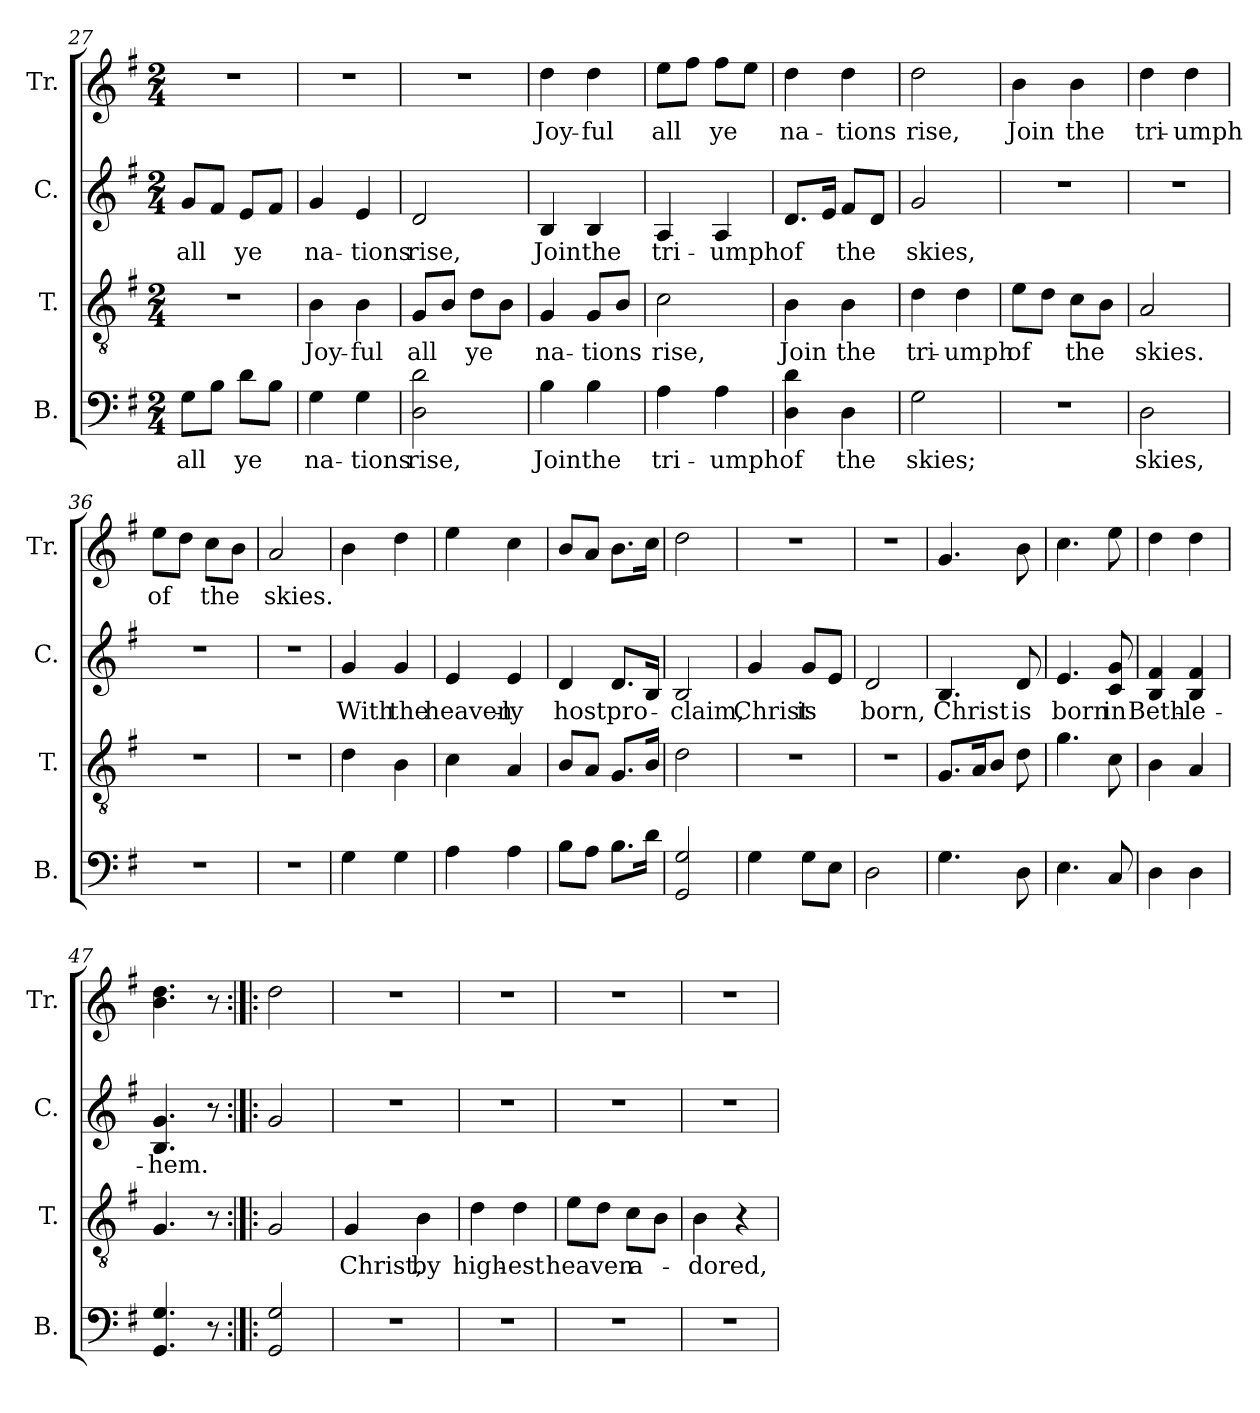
**kern	**text	**kern	**text	**kern	**text	**kern	**text
*part4	*part4	*part3	*part3	*part2	*part2	*part1	*part1
*staff4	*staff4	*staff3	*staff3	*staff2	*staff2	*staff1	*staff1
*I"B.	*	*I"T.	*	*I"C.	*	*I"Tr.	*
*I'B.	*	*I'T.	*	*I'C.	*	*I'Tr.	*
*clefF4	*	*clefGv2	*	*clefG2	*	*clefG2	*
*k[f#]	*	*k[f#]	*	*k[f#]	*	*k[f#]	*
*M2/4	*	*M2/4	*	*M2/4	*	*M2/4	*
=27	=27	=27	=27	=27	=27	=27	=27
!	!LO:LY:b	!	!	!	!LO:LY:b	!	!
8G!\L	all	2r	.	8g!/L	all	2r	.
8B!\J	.	.	.	8f#!/J	.	.	.
!	!LO:LY:b	!	!	!	!LO:LY:b	!	!
8d!\L	ye	.	.	8e!/L	ye	.	.
8B!\J	.	.	.	8f#!/J	.	.	.
=28	=28	=28	=28	=28	=28	=28	=28
!	!LO:LY:b	!	!LO:LY:b	!	!LO:LY:b	!	!
4G!\	na-	4B!\	Joy-	4g!/	na-	2r	.
!	!LO:LY:b	!	!LO:LY:b	!	!LO:LY:b	!	!
4G!\	-tions	4B!\	-ful	4e!/	-tions	.	.
=29	=29	=29	=29	=29	=29	=29	=29
!	!LO:LY:b	!	!LO:LY:b	!	!LO:LY:b	!	!
2D!\ 2d!\	rise,	8G!/L	all	2d!/	rise,	2r	.
.	.	8B!/J	.	.	.	.	.
!	!	!	!LO:LY:b	!	!	!	!
.	.	8d!\L	ye	.	.	.	.
.	.	8B!\J	.	.	.	.	.
=30	=30	=30	=30	=30	=30	=30	=30
!	!LO:LY:b	!	!LO:LY:b	!	!LO:LY:b	!	!LO:LY:b
4B!\	Join	4G!/	na-	4B!/	Join	4dd!\	Joy-
!	!LO:LY:b	!	!LO:LY:b	!	!LO:LY:b	!	!LO:LY:b
4B!\	the	8G!/L	-tions	4B!/	the	4dd!\	-ful
.	.	8B!/J	.	.	.	.	.
=31	=31	=31	=31	=31	=31	=31	=31
!	!LO:LY:b	!	!LO:LY:b	!	!LO:LY:b	!	!LO:LY:b
4A!\	tri-	2c!\	rise,	4A!/	tri-	8ee!\L	all
.	.	.	.	.	.	8ff#!\J	.
!	!LO:LY:b	!	!	!	!LO:LY:b	!	!LO:LY:b
4A!\	-umph	.	.	4A!/	-umph	8ff#!\L	ye
.	.	.	.	.	.	8ee!\J	.
=32	=32	=32	=32	=32	=32	=32	=32
!	!LO:LY:b	!	!LO:LY:b	!	!LO:LY:b	!	!LO:LY:b
4D!\ 4d!\	of	4B!\	Join	8.d!/L	of	4dd!\	na-
.	.	.	.	16e!/Jk	.	.	.
!	!LO:LY:b	!	!LO:LY:b	!	!LO:LY:b	!	!LO:LY:b
4D!\	the	4B!\	the	8f#!/L	the	4dd!\	-tions
.	.	.	.	8d!/J	.	.	.
=33	=33	=33	=33	=33	=33	=33	=33
!	!LO:LY:b	!	!LO:LY:b	!	!LO:LY:b	!	!LO:LY:b
2G!\	skies;	4d!\	tri-	2g!/	skies,	2dd!\	rise,
!	!	!	!LO:LY:b	!	!	!	!
.	.	4d!\	-umph	.	.	.	.
!!LO:PB:g=z
=34	=34	=34	=34	=34	=34	=34	=34
!	!	!	!LO:LY:b	!	!	!	!LO:LY:b
2r	.	8e!\L	of	2r	.	4b!\	Join
.	.	8d!\J	.	.	.	.	.
!	!	!	!LO:LY:b	!	!	!	!LO:LY:b
.	.	8c!\L	the	.	.	4b!\	the
.	.	8B!\J	.	.	.	.	.
=35	=35	=35	=35	=35	=35	=35	=35
!	!LO:LY:b	!	!LO:LY:b	!	!	!	!LO:LY:b
2D!\	skies,	2A!/	skies.	2r	.	4dd!\	tri-
!	!	!	!	!	!	!	!LO:LY:b
.	.	.	.	.	.	4dd!\	-umph
=36	=36	=36	=36	=36	=36	=36	=36
!	!	!	!	!	!	!	!LO:LY:b
2r	.	2r	.	2r	.	8ee!\L	of
.	.	.	.	.	.	8dd!\J	.
!	!	!	!	!	!	!	!LO:LY:b
.	.	.	.	.	.	8cc!\L	the
.	.	.	.	.	.	8b!\J	.
=37	=37	=37	=37	=37	=37	=37	=37
!	!	!	!	!	!	!	!LO:LY:b
2r	.	2r	.	2r	.	2a!/	skies.
=38	=38	=38	=38	=38	=38	=38	=38
!	!	!	!	!	!LO:LY:b	!	!
4G!\	.	4d!\	.	4g!/	With	4b!\	.
!	!	!	!	!	!LO:LY:b	!	!
4G!\	.	4B!\	.	4g!/	the	4dd!\	.
=39	=39	=39	=39	=39	=39	=39	=39
!	!	!	!	!	!LO:LY:b	!	!
4A!\	.	4c!\	.	4e!/	heaven-	4ee!\	.
!	!	!	!	!	!LO:LY:b	!	!
4A!\	.	4A!/	.	4e!/	-ly	4cc!\	.
=40	=40	=40	=40	=40	=40	=40	=40
!	!	!	!	!	!LO:LY:b	!	!
8B!\L	.	8B!/L	.	4d!/	host	8b!/L	.
8A!\J	.	8A!/J	.	.	.	8a!/J	.
!	!	!	!	!	!LO:LY:b	!	!
8.B!\L	.	8.G!/L	.	8.d!/L	pro-	8.b!\L	.
16d!\Jk	.	16B!/Jk	.	16B!/Jk	.	16cc!\Jk	.
=41	=41	=41	=41	=41	=41	=41	=41
!	!	!	!	!	!LO:LY:b	!	!
2GG!/ 2G!/	.	2d!\	.	2B!/	-claim,	2dd!\	.
=42	=42	=42	=42	=42	=42	=42	=42
!	!	!	!	!	!LO:LY:b	!	!
4G!\	.	2r	.	4g!/	Christ	2r	.
!	!	!	!	!	!LO:LY:b	!	!
8G!\L	.	.	.	8g!/L	is	.	.
8E!\J	.	.	.	8e!/J	.	.	.
=43	=43	=43	=43	=43	=43	=43	=43
!	!	!	!	!	!LO:LY:b	!	!
2D!\	.	2r	.	2d!/	born,	2r	.
=44	=44	=44	=44	=44	=44	=44	=44
!	!	!	!	!	!LO:LY:b	!	!
4.G!\	.	8.G!/L	.	4.B!/	Christ	4.g!/	.
.	.	16A!/K	.	.	.	.	.
.	.	8B!/J	.	.	.	.	.
!	!	!	!	!	!LO:LY:b	!	!
8D!\	.	8d!\	.	8d!/	is	8b!\	.
=45	=45	=45	=45	=45	=45	=45	=45
!	!	!	!	!	!LO:LY:b	!	!
4.E!\	.	4.g!\	.	4.e!/	born	4.cc!\	.
!	!	!	!	!	!LO:LY:b	!	!
8C!/	.	8c!\	.	8c!/ 8g!/	in	8ee!\	.
=46	=46	=46	=46	=46	=46	=46	=46
!	!	!	!	!	!LO:LY:b	!	!
4D!\	.	4B!\	.	4B!/ 4f#!/	Beth-	4dd!\	.
!	!	!	!	!	!LO:LY:b	!	!
4D!\	.	4A!/	.	4B!/ 4f#!/	-le-	4dd!\	.
=47	=47	=47	=47	=47	=47	=47	=47
!	!	!	!	!	!LO:LY:b	!	!
4.GG!/ 4.G!/	.	4.G!/	.	4.B!/ 4.g!/	-hem.	4.b!\ 4.dd!\	.
8r	.	8r	.	8r	.	8r	.
=48:|!|:	=48:|!|:	=48:|!|:	=48:|!|:	=48:|!|:	=48:|!|:	=48:|!|:	=48:|!|:
2GG!/ 2G!/	.	2G!/	.	2g!/	.	2dd!\	.
=49	=49	=49	=49	=49	=49	=49	=49
!	!	!	!LO:LY:b	!	!	!	!
2r	.	4G!/	Christ,	2r	.	2r	.
!	!	!	!LO:LY:b	!	!	!	!
.	.	4B!\	by	.	.	.	.
!!LO:LB:g=z
=50	=50	=50	=50	=50	=50	=50	=50
!	!	!	!LO:LY:b	!	!	!	!
2r	.	4d!\	high-	2r	.	2r	.
!	!	!	!LO:LY:b	!	!	!	!
.	.	4d!\	-est	.	.	.	.
=51	=51	=51	=51	=51	=51	=51	=51
!	!	!	!LO:LY:b	!	!	!	!
2r	.	8e!\L	heaven	2r	.	2r	.
.	.	8d!\J	.	.	.	.	.
!	!	!	!LO:LY:b	!	!	!	!
.	.	8c!\L	a-	.	.	.	.
.	.	8B!\J	.	.	.	.	.
=52	=52	=52	=52	=52	=52	=52	=52
!	!	!	!LO:LY:b	!	!	!	!
2r	.	4B!\	-dored,	2r	.	2r	.
.	.	4r	.	.	.	.	.
=	=	=	=	=	=	=	=
*-	*-	*-	*-	*-	*-	*-	*-
